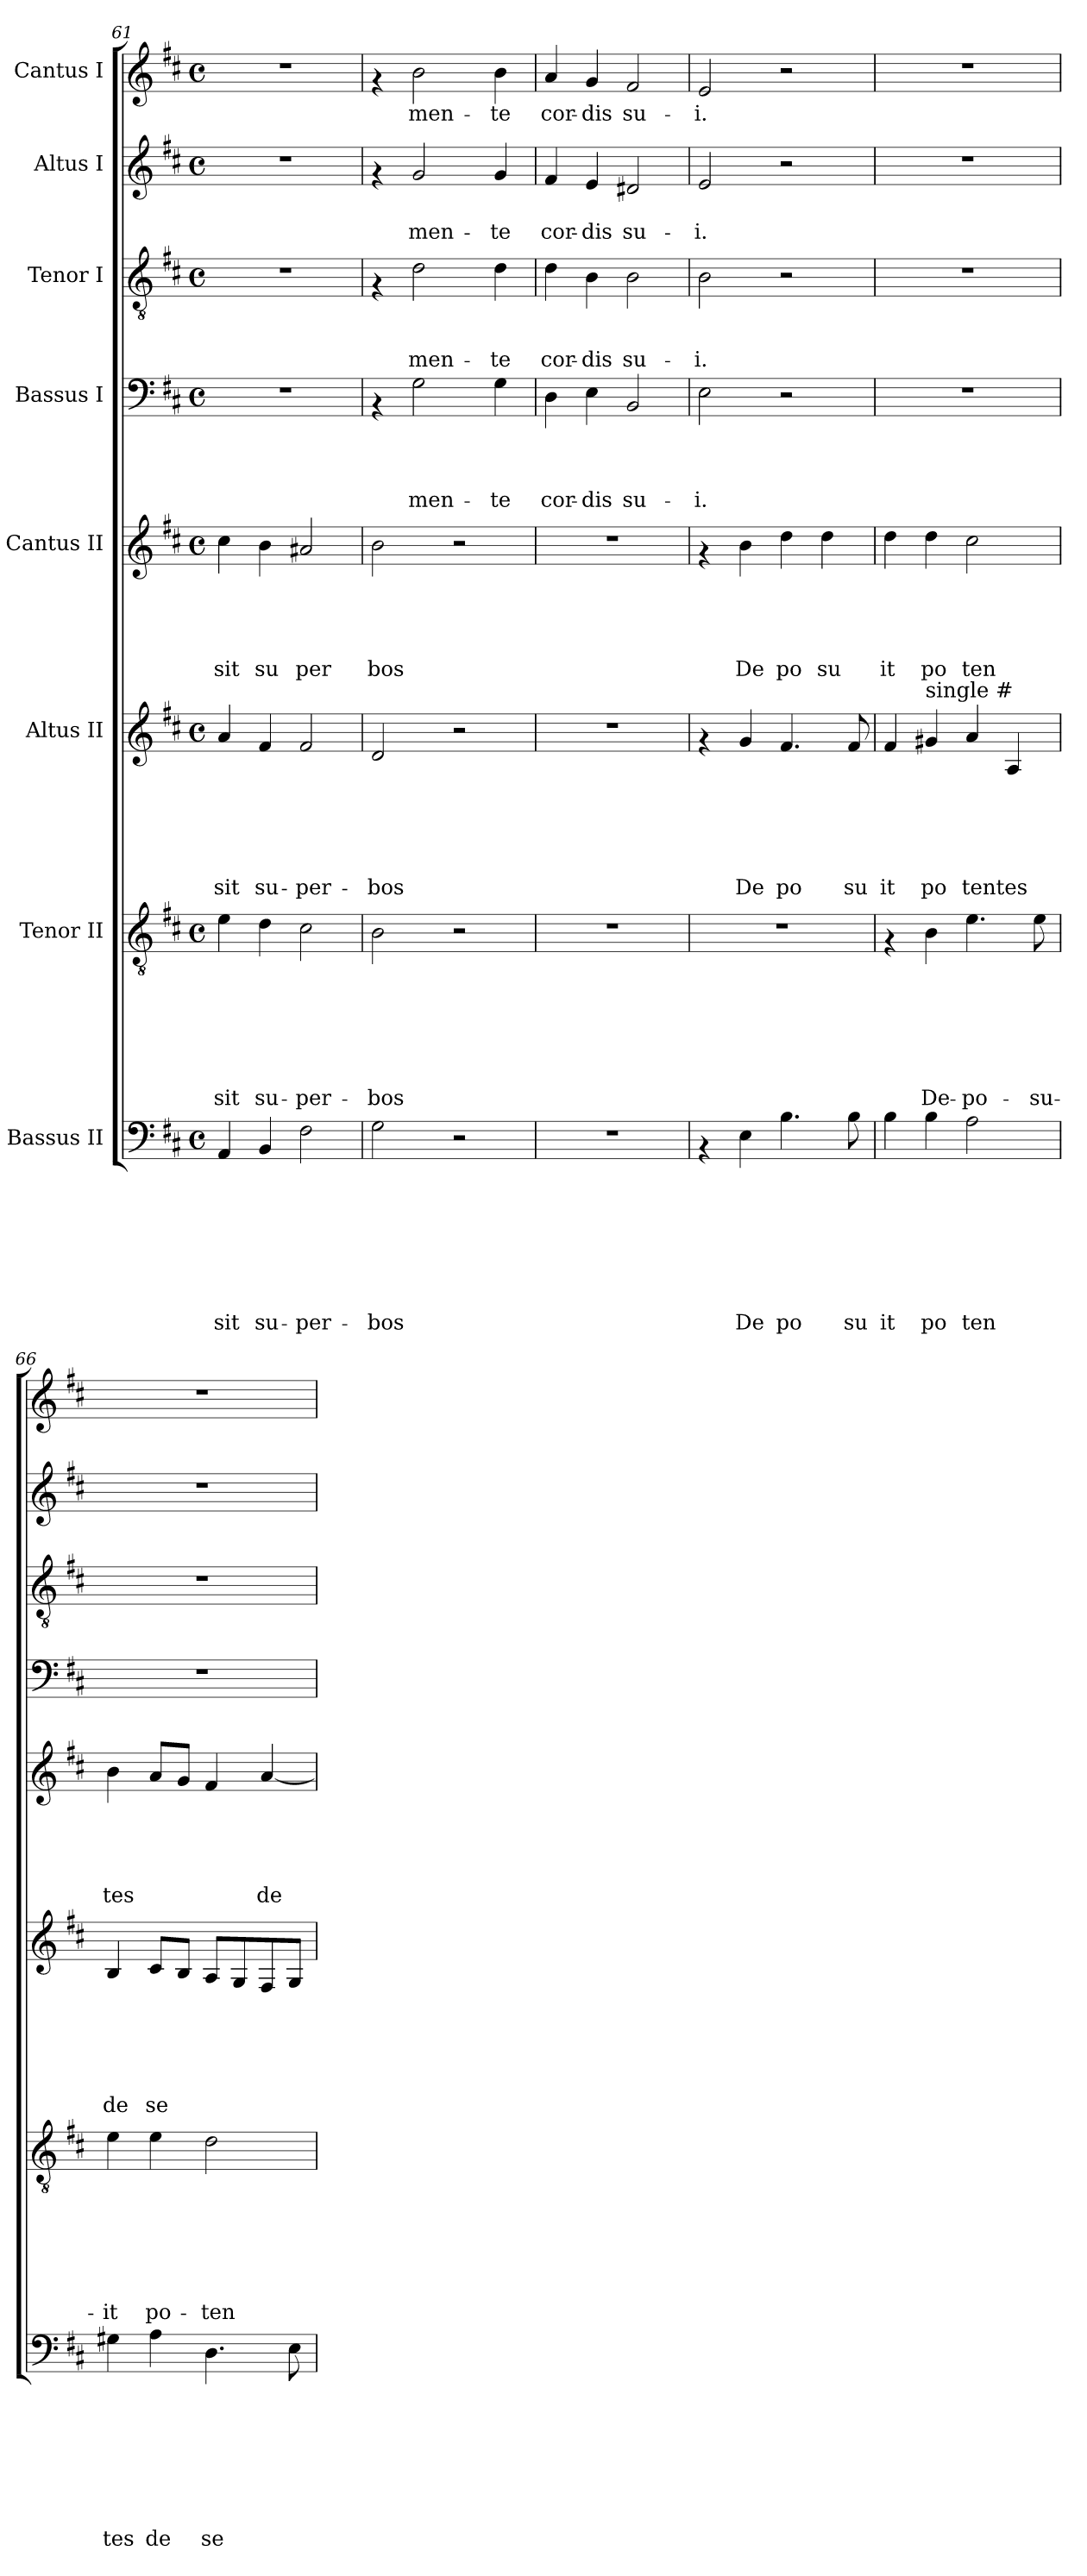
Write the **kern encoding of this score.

**kern	**text	**text	**text	**text	**text	**text	**text	**text	**kern	**text	**text	**text	**text	**text	**text	**text	**kern	**text	**text	**text	**text	**text	**text	**kern	**text	**text	**text	**text	**text	**kern	**text	**text	**text	**text	**kern	**text	**text	**text	**kern	**text	**text	**kern	**text
*part8	*part8	*part8	*part8	*part8	*part8	*part8	*part8	*part8	*part7	*part7	*part7	*part7	*part7	*part7	*part7	*part7	*part6	*part6	*part6	*part6	*part6	*part6	*part6	*part5	*part5	*part5	*part5	*part5	*part5	*part4	*part4	*part4	*part4	*part4	*part3	*part3	*part3	*part3	*part2	*part2	*part2	*part1	*part1
*staff8	*staff8	*staff8	*staff8	*staff8	*staff8	*staff8	*staff8	*staff8	*staff7	*staff7	*staff7	*staff7	*staff7	*staff7	*staff7	*staff7	*staff6	*staff6	*staff6	*staff6	*staff6	*staff6	*staff6	*staff5	*staff5	*staff5	*staff5	*staff5	*staff5	*staff4	*staff4	*staff4	*staff4	*staff4	*staff3	*staff3	*staff3	*staff3	*staff2	*staff2	*staff2	*staff1	*staff1
*I"Bassus II	*	*	*	*	*	*	*	*	*I"Tenor II	*	*	*	*	*	*	*	*I"Altus II	*	*	*	*	*	*	*I"Cantus II	*	*	*	*	*	*I"Bassus I	*	*	*	*	*I"Tenor I	*	*	*	*I"Altus I	*	*	*I"Cantus I	*
*clefF4	*	*	*	*	*	*	*	*	*clefGv2	*	*	*	*	*	*	*	*clefG2	*	*	*	*	*	*	*clefG2	*	*	*	*	*	*clefF4	*	*	*	*	*clefGv2	*	*	*	*clefG2	*	*	*clefG2	*
*k[f#c#]	*	*	*	*	*	*	*	*	*k[f#c#]	*	*	*	*	*	*	*	*k[f#c#]	*	*	*	*	*	*	*k[f#c#]	*	*	*	*	*	*k[f#c#]	*	*	*	*	*k[f#c#]	*	*	*	*k[f#c#]	*	*	*k[f#c#]	*
*D:	*	*	*	*	*	*	*	*	*D:	*	*	*	*	*	*	*	*D:	*	*	*	*	*	*	*D:	*	*	*	*	*	*D:	*	*	*	*	*D:	*	*	*	*D:	*	*	*D:	*
*M4/4	*	*	*	*	*	*	*	*	*M4/4	*	*	*	*	*	*	*	*M4/4	*	*	*	*	*	*	*M4/4	*	*	*	*	*	*M4/4	*	*	*	*	*M4/4	*	*	*	*M4/4	*	*	*M4/4	*
*met(c)	*	*	*	*	*	*	*	*	*met(c)	*	*	*	*	*	*	*	*met(c)	*	*	*	*	*	*	*met(c)	*	*	*	*	*	*met(c)	*	*	*	*	*met(c)	*	*	*	*met(c)	*	*	*met(c)	*
=61	=61	=61	=61	=61	=61	=61	=61	=61	=61	=61	=61	=61	=61	=61	=61	=61	=61	=61	=61	=61	=61	=61	=61	=61	=61	=61	=61	=61	=61	=61	=61	=61	=61	=61	=61	=61	=61	=61	=61	=61	=61	=61	=61
!	!	!	!	!	!	!	!	!LO:LY:b	!	!	!	!	!	!	!	!LO:LY:b	!	!	!	!	!	!	!LO:LY:b	!	!	!	!	!	!LO:LY:b	!	!	!	!	!	!	!	!	!	!	!	!	!	!
4AA/	.	.	.	.	.	.	.	-sit	4e\	.	.	.	.	.	.	-sit	4a/	.	.	.	.	.	-sit	4cc#\	.	.	.	.	sit	1r	.	.	.	.	1r	.	.	.	1r	.	.	1r	.
!	!	!	!	!	!	!	!	!LO:LY:b	!	!	!	!	!	!	!	!LO:LY:b	!	!	!	!	!	!	!LO:LY:b	!	!	!	!	!	!LO:LY:b	!	!	!	!	!	!	!	!	!	!	!	!	!	!
4BB/	.	.	.	.	.	.	.	su-	4d\	.	.	.	.	.	.	su-	4f#/	.	.	.	.	.	su-	4b\	.	.	.	.	su	.	.	.	.	.	.	.	.	.	.	.	.	.	.
!	!	!	!	!	!	!	!	!LO:LY:b	!	!	!	!	!	!	!	!LO:LY:b	!	!	!	!	!	!	!LO:LY:b	!	!	!	!	!	!LO:LY:b	!	!	!	!	!	!	!	!	!	!	!	!	!	!
2F#\	.	.	.	.	.	.	.	-per-	2c#\	.	.	.	.	.	.	-per-	2f#/	.	.	.	.	.	-per-	2a#X/	.	.	.	.	per	.	.	.	.	.	.	.	.	.	.	.	.	.	.
!!LO:PB:g=z
=62	=62	=62	=62	=62	=62	=62	=62	=62	=62	=62	=62	=62	=62	=62	=62	=62	=62	=62	=62	=62	=62	=62	=62	=62	=62	=62	=62	=62	=62	=62	=62	=62	=62	=62	=62	=62	=62	=62	=62	=62	=62	=62	=62
!	!	!	!	!	!	!	!	!LO:LY:b	!	!	!	!	!	!	!	!LO:LY:b	!	!	!	!	!	!	!LO:LY:b	!	!	!	!	!	!LO:LY:b	!	!	!	!	!	!	!	!	!	!	!	!	!	!
2G\	.	.	.	.	.	.	.	-bos	2B\	.	.	.	.	.	.	-bos	2d/	.	.	.	.	.	-bos	2b\	.	.	.	.	bos	4rAA	.	.	.	.	4rF	.	.	.	4rf	.	.	4rf	.
!	!	!	!	!	!	!	!	!	!	!	!	!	!	!	!	!	!	!	!	!	!	!	!	!	!	!	!	!	!	!	!	!	!	!LO:LY:b	!	!	!	!LO:LY:b	!	!	!LO:LY:b	!	!LO:LY:b
.	.	.	.	.	.	.	.	.	.	.	.	.	.	.	.	.	.	.	.	.	.	.	.	.	.	.	.	.	.	2G\	.	.	.	men-	2d\	.	.	men-	2g/	.	men-	2b\	men-
2r	.	.	.	.	.	.	.	.	2r	.	.	.	.	.	.	.	2r	.	.	.	.	.	.	2r	.	.	.	.	.	.	.	.	.	.	.	.	.	.	.	.	.	.	.
!	!	!	!	!	!	!	!	!	!	!	!	!	!	!	!	!	!	!	!	!	!	!	!	!	!	!	!	!	!	!	!	!	!	!LO:LY:b	!	!	!	!LO:LY:b	!	!	!LO:LY:b	!	!LO:LY:b
.	.	.	.	.	.	.	.	.	.	.	.	.	.	.	.	.	.	.	.	.	.	.	.	.	.	.	.	.	.	4G\	.	.	.	-te	4d\	.	.	-te	4g/	.	-te	4b\	-te
=63	=63	=63	=63	=63	=63	=63	=63	=63	=63	=63	=63	=63	=63	=63	=63	=63	=63	=63	=63	=63	=63	=63	=63	=63	=63	=63	=63	=63	=63	=63	=63	=63	=63	=63	=63	=63	=63	=63	=63	=63	=63	=63	=63
!	!	!	!	!	!	!	!	!	!	!	!	!	!	!	!	!	!	!	!	!	!	!	!	!	!	!	!	!	!	!	!	!	!	!LO:LY:b	!	!	!	!LO:LY:b	!	!	!LO:LY:b	!	!LO:LY:b
1r	.	.	.	.	.	.	.	.	1r	.	.	.	.	.	.	.	1r	.	.	.	.	.	.	1r	.	.	.	.	.	4D\	.	.	.	cor-	4d\	.	.	cor-	4f#/	.	cor-	4a/	cor-
!	!	!	!	!	!	!	!	!	!	!	!	!	!	!	!	!	!	!	!	!	!	!	!	!	!	!	!	!	!	!	!	!	!	!LO:LY:b	!	!	!	!LO:LY:b	!	!	!LO:LY:b	!	!LO:LY:b
.	.	.	.	.	.	.	.	.	.	.	.	.	.	.	.	.	.	.	.	.	.	.	.	.	.	.	.	.	.	4E\	.	.	.	-dis	4B\	.	.	-dis	4e/	.	-dis	4g/	-dis
!	!	!	!	!	!	!	!	!	!	!	!	!	!	!	!	!	!	!	!	!	!	!	!	!	!	!	!	!	!	!	!	!	!	!LO:LY:b	!	!	!	!LO:LY:b	!	!	!LO:LY:b	!	!LO:LY:b
.	.	.	.	.	.	.	.	.	.	.	.	.	.	.	.	.	.	.	.	.	.	.	.	.	.	.	.	.	.	2BB/	.	.	.	su-	2B\	.	.	su-	2d#X/	.	su-	2f#/	su-
=64	=64	=64	=64	=64	=64	=64	=64	=64	=64	=64	=64	=64	=64	=64	=64	=64	=64	=64	=64	=64	=64	=64	=64	=64	=64	=64	=64	=64	=64	=64	=64	=64	=64	=64	=64	=64	=64	=64	=64	=64	=64	=64	=64
!	!	!	!	!	!	!	!	!	!	!	!	!	!	!	!	!	!	!	!	!	!	!	!	!	!	!	!	!	!	!	!	!	!	!LO:LY:b	!	!	!	!LO:LY:b	!	!	!LO:LY:b	!	!LO:LY:b
4rAA	.	.	.	.	.	.	.	.	1r	.	.	.	.	.	.	.	4rf	.	.	.	.	.	.	4rf	.	.	.	.	.	2E\	.	.	.	-i.	2B\	.	.	-i.	2e/	.	-i.	2e/	-i.
!	!	!	!	!	!	!	!	!LO:LY:b	!	!	!	!	!	!	!	!	!	!	!	!	!	!	!LO:LY:b	!	!	!	!	!	!LO:LY:b	!	!	!	!	!	!	!	!	!	!	!	!	!	!
4E\	.	.	.	.	.	.	.	De	.	.	.	.	.	.	.	.	4g/	.	.	.	.	.	De	4b\	.	.	.	.	De	.	.	.	.	.	.	.	.	.	.	.	.	.	.
!	!	!	!	!	!	!	!	!LO:LY:b	!	!	!	!	!	!	!	!	!	!	!	!	!	!	!LO:LY:b	!	!	!	!	!	!LO:LY:b	!	!	!	!	!	!	!	!	!	!	!	!	!	!
4.B\	.	.	.	.	.	.	.	po	.	.	.	.	.	.	.	.	4.f#/	.	.	.	.	.	po	4dd\	.	.	.	.	po	2r	.	.	.	.	2r	.	.	.	2r	.	.	2r	.
!	!	!	!	!	!	!	!	!	!	!	!	!	!	!	!	!	!	!	!	!	!	!	!	!	!	!	!	!	!LO:LY:b	!	!	!	!	!	!	!	!	!	!	!	!	!	!
.	.	.	.	.	.	.	.	.	.	.	.	.	.	.	.	.	.	.	.	.	.	.	.	4dd\	.	.	.	.	su	.	.	.	.	.	.	.	.	.	.	.	.	.	.
!	!	!	!	!	!	!	!	!LO:LY:b	!	!	!	!	!	!	!	!	!	!	!	!	!	!	!LO:LY:b	!	!	!	!	!	!	!	!	!	!	!	!	!	!	!	!	!	!	!	!
8B\	.	.	.	.	.	.	.	su	.	.	.	.	.	.	.	.	8f#/	.	.	.	.	.	su	.	.	.	.	.	.	.	.	.	.	.	.	.	.	.	.	.	.	.	.
=65	=65	=65	=65	=65	=65	=65	=65	=65	=65	=65	=65	=65	=65	=65	=65	=65	=65	=65	=65	=65	=65	=65	=65	=65	=65	=65	=65	=65	=65	=65	=65	=65	=65	=65	=65	=65	=65	=65	=65	=65	=65	=65	=65
!	!	!	!	!	!	!	!	!LO:LY:b	!	!	!	!	!	!	!	!	!	!	!	!	!	!	!LO:LY:b	!	!	!	!	!	!LO:LY:b	!	!	!	!	!	!	!	!	!	!	!	!	!	!
4B\	.	.	.	.	.	.	.	it	4rF	.	.	.	.	.	.	.	4f#/	.	.	.	.	.	it	4dd\	.	.	.	.	it	1r	.	.	.	.	1r	.	.	.	1r	.	.	1r	.
!	!	!	!	!	!	!	!	!	!	!	!	!	!	!	!	!	!LO:TX:a:t=single #	!	!	!	!	!	!	!	!	!	!	!	!	!	!	!	!	!	!	!	!	!	!	!	!	!	!
!	!	!	!	!	!	!	!	!LO:LY:b	!	!	!	!	!	!	!	!LO:LY:b	!	!	!	!	!	!	!LO:LY:b	!	!	!	!	!	!LO:LY:b	!	!	!	!	!	!	!	!	!	!	!	!	!	!
4B\	.	.	.	.	.	.	.	po	4B\	.	.	.	.	.	.	De-	4g#/	.	.	.	.	.	po	4dd\	.	.	.	.	po	.	.	.	.	.	.	.	.	.	.	.	.	.	.
!	!	!	!	!	!	!	!	!LO:LY:b	!	!	!	!	!	!	!	!LO:LY:b	!	!	!	!	!	!	!LO:LY:b	!	!	!	!	!	!LO:LY:b	!	!	!	!	!	!	!	!	!	!	!	!	!	!
2A\	.	.	.	.	.	.	.	ten	4.e\	.	.	.	.	.	.	-po-	4a/	.	.	.	.	.	tentes	2cc#\	.	.	.	.	ten	.	.	.	.	.	.	.	.	.	.	.	.	.	.
.	.	.	.	.	.	.	.	.	.	.	.	.	.	.	.	.	4A/	.	.	.	.	.	.	.	.	.	.	.	.	.	.	.	.	.	.	.	.	.	.	.	.	.	.
!	!	!	!	!	!	!	!	!	!	!	!	!	!	!	!	!LO:LY:b	!	!	!	!	!	!	!	!	!	!	!	!	!	!	!	!	!	!	!	!	!	!	!	!	!	!	!
.	.	.	.	.	.	.	.	.	8e\	.	.	.	.	.	.	-su-	.	.	.	.	.	.	.	.	.	.	.	.	.	.	.	.	.	.	.	.	.	.	.	.	.	.	.
=66	=66	=66	=66	=66	=66	=66	=66	=66	=66	=66	=66	=66	=66	=66	=66	=66	=66	=66	=66	=66	=66	=66	=66	=66	=66	=66	=66	=66	=66	=66	=66	=66	=66	=66	=66	=66	=66	=66	=66	=66	=66	=66	=66
!	!	!	!	!	!	!	!	!LO:LY:b	!	!	!	!	!	!	!	!LO:LY:b	!	!	!	!	!	!	!LO:LY:b	!	!	!	!	!	!LO:LY:b	!	!	!	!	!	!	!	!	!	!	!	!	!	!
4G#X\	.	.	.	.	.	.	.	tes	4e\	.	.	.	.	.	.	-it	4B/	.	.	.	.	.	de	4b\	.	.	.	.	tes	1r	.	.	.	.	1r	.	.	.	1r	.	.	1r	.
!	!	!	!	!	!	!	!	!LO:LY:b	!	!	!	!	!	!	!	!LO:LY:b	!	!	!	!	!	!	!LO:LY:b	!	!	!	!	!	!	!	!	!	!	!	!	!	!	!	!	!	!	!	!
4A\	.	.	.	.	.	.	.	de	4e\	.	.	.	.	.	.	po-	8c#/L	.	.	.	.	.	se	8a/L	.	.	.	.	.	.	.	.	.	.	.	.	.	.	.	.	.	.	.
.	.	.	.	.	.	.	.	.	.	.	.	.	.	.	.	.	8B/J	.	.	.	.	.	.	8g/J	.	.	.	.	.	.	.	.	.	.	.	.	.	.	.	.	.	.	.
!	!	!	!	!	!	!	!	!LO:LY:b	!	!	!	!	!	!	!	!LO:LY:b	!	!	!	!	!	!	!	!	!	!	!	!	!	!	!	!	!	!	!	!	!	!	!	!	!	!	!
4.D\	.	.	.	.	.	.	.	se	2d\	.	.	.	.	.	.	-ten-	8A/L	.	.	.	.	.	.	4f#/	.	.	.	.	.	.	.	.	.	.	.	.	.	.	.	.	.	.	.
.	.	.	.	.	.	.	.	.	.	.	.	.	.	.	.	.	8G/	.	.	.	.	.	.	.	.	.	.	.	.	.	.	.	.	.	.	.	.	.	.	.	.	.	.
!	!	!	!	!	!	!	!	!	!	!	!	!	!	!	!	!	!	!	!	!	!	!	!	!	!	!	!	!	!LO:LY:b	!	!	!	!	!	!	!	!	!	!	!	!	!	!
.	.	.	.	.	.	.	.	.	.	.	.	.	.	.	.	.	8F#/	.	.	.	.	.	.	[<4a/	.	.	.	.	de	.	.	.	.	.	.	.	.	.	.	.	.	.	.
8E\	.	.	.	.	.	.	.	.	.	.	.	.	.	.	.	.	8G/J	.	.	.	.	.	.	.	.	.	.	.	.	.	.	.	.	.	.	.	.	.	.	.	.	.	.
=	=	=	=	=	=	=	=	=	=	=	=	=	=	=	=	=	=	=	=	=	=	=	=	=	=	=	=	=	=	=	=	=	=	=	=	=	=	=	=	=	=	=	=
*-	*-	*-	*-	*-	*-	*-	*-	*-	*-	*-	*-	*-	*-	*-	*-	*-	*-	*-	*-	*-	*-	*-	*-	*-	*-	*-	*-	*-	*-	*-	*-	*-	*-	*-	*-	*-	*-	*-	*-	*-	*-	*-	*-
